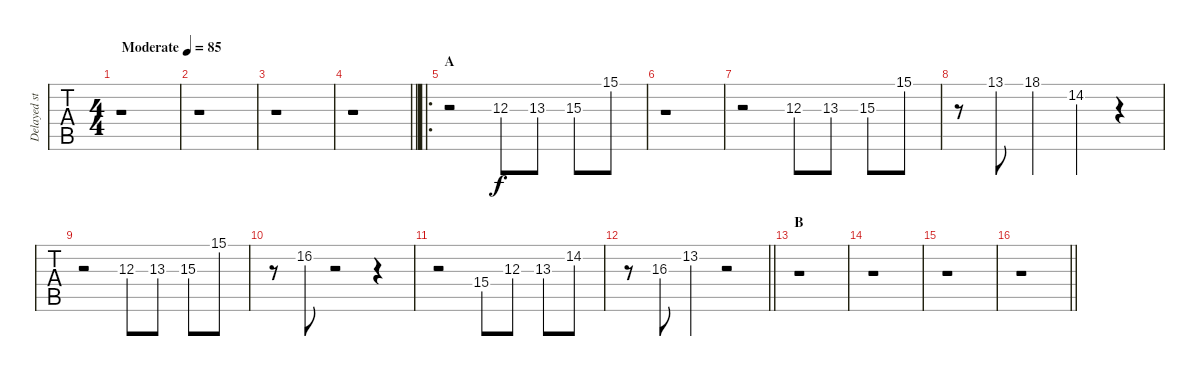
\track ("Delayed strings" "Delayed st") {instrument stringensemble1}
\staff {tabs}
\tuning (E4 B3 G3 D3 A2 E2) {hide}
\ts (4 4)
\tempo (85 "Moderate")
\clef g2
\ks eb
r.1{dy f instrument stringensemble1} |
r.1 |
r.1 |
\barLineRight lightlight
r.1 |
\ro
\section ("" "A")
r.2 12.3.8 13.3.8 15.3.8 15.1.8 |
r.1 |
r.2 12.3.8 13.3.8 15.3.8 15.1.8 |
r.8 13.1.8 18.1.4 14.2.4 r.4 |
r.2 12.3.8 13.3.8 15.3.8 15.1.8 |
r.8 16.2.8 r.2 r.4 |
r.2 15.4.8 12.3.8 13.3.8 14.2.8 |
\barLineRight lightlight
r.8 16.3.8 13.2.4 r.2 |
\section ("" "B")
r.1 |
r.1 |
r.1 |
\barLineRight lightlight
r.1
